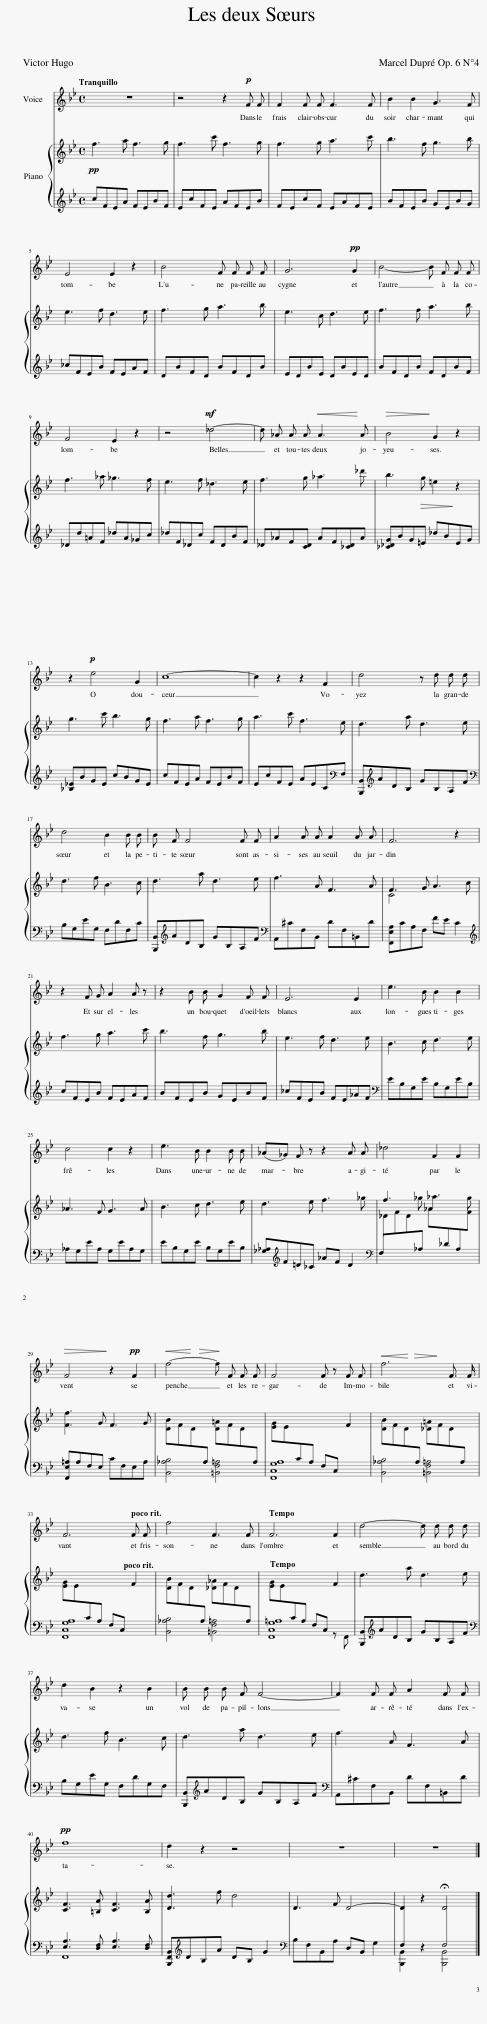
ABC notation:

X:1
%%score 1 { ( 2 4 ) | ( 3 5 ) }
L:1/8
Q:1/4=60
M:4/4
I:linebreak $
K:Bb
V:1 treble
V:2 treble
V:4 treble
V:3 treble
V:5 treble
V:1
 z8 | z4 z2!p! F F | F2 F F F3 F | B2 B2 G3 F |$ E4 E2 z2 | %5
 B4 F F F F | G6!pp! G2 | B4- B F F F |$ F4 E2 z2 | z4!mf! _d4- | %10
 d _A A A!<(! A3!<)! A |!>(! B4!>)! G2 z2 |$ z2!p! e4 G2 | c8- | c2 z2 z2 F2 | %15
 d4 z d d d |$ d4 B2 B B | B F F4 F F | A2 A A A2 A A | F6 z2 |$ %20
 z2 F G A2 A z | z2 B B G2 F F | E6 E2 | e3 B B2 B2 |$ c4 c2 z2 | %25
 e3 B B2 B B | (_A_G) F z z2 A A | _d4 F2 F2 |$!>(! F4!>)! z2!pp! F2 |!<(! f4-!<)!!>(! f!>)! F F F | %30
 F4 F z F F |!<(! f6!<)!!>(! F3/2!>)! F/ |$[Q:1/4=53] F6[Q:1/4=53] F F | f4 F3 F |[Q:1/4=60][Q:1/4=60] F6 F2 | %35
 d4- d d d d |$ d2 B2 z2 B2 | B B B F F4- | F2 F F A2 F F |$!pp! f8 | %40
 d2 z2 z4 | z8 | z8 |] %43
V:2
!pp! f3 a f3 g | f3 c' f3 g | f3 g a3 c' | b3 f g3 b |$ e3 f d3 e | %5
 f3 g a3 b | e3 c d3 e | f3 f a3 b |$ f3 _a _g3 f | e3 f _d3 e | %10
 f3 g _a3 _d' | b3!>(! g =e2!>)! z2 |$ g3 c' b3 g | f3 a f3 g | a3 c' f3 e | %15
 d3 a d3 e |$ d3 f B3 c | d3 a d3 e | f3 A F3 A | F3 G A3 c |$ %20
 f3 g a3 c' | b3 f g3 b | e3 f d3 e | B3 c d3 e |$ _A3 F G3 A | %25
 B3 c d3 e | d3 e f3 _g | f3 _g _a3 g |$ [Ff]3 G F3 G | [DB]FD[I:staff +1]A,[I:staff -1] [D=A]FD[I:staff +1]A, | %30
[I:staff -1] [EG]E[I:staff +1]CA, F,C,[I:staff -1] F2 | [DB]FD[I:staff +1]A,[I:staff -1] [_D=A]FD[I:staff +1]A, |$[I:staff -1] [EG]E[I:staff +1]CA, F,C,[I:staff -1] F2 | [DB]FD[I:staff +1]A,[I:staff -1] [_D_A]FD[I:staff +1]A, |[I:staff -1] [EG]E[I:staff +1]CA, F,C,[I:staff -1] F2 | %35
 d3 a d3 e |$ d3 f B3 c | d3 a d3 e | f3 A F3 A |$ [CF]3 [=B,A] [CF]3 [B,A] | %40
 [Dd]3 f d4 | D3 F D4- | D2 z2 !fermata!D4 |] %43
V:3
 cFEA FEBF | EcFE AFEB | FEcF EAFE | BFEB GEBG |$ _cFEB FEAF | %5
 DBFD BFDB | EDBE DBED | BFDB FDBF |$ _Dd=AF _dA_Gc | _dF_Dc FDBF | %10
 _D_AF[CD] AF[_CD]A | [_C_DG]BG=E _dBEG |$ [_B,_E]BGE cBGE | cFEA FEBF | EcFE AEC[K:bass]F, | %15
 [B,,,B,,][K:treble]ADB, GB,A,F |$[K:bass] B,G,EG, F,DF,C | [B,,,B,,][K:treble]ADB, GB,A,F |[K:bass] A,,^CF,B,, DF,=B,,D | [F,,E,A,]CA,F, FE C2 |$ %20
[K:treble] cFEB FEAF | BFEB GEBF | _cFEB FE_AF |[K:bass] EB,G,E B,G,EB, |$ _A,G,EA, G,EA,G, | %25
 EB,G,E B,G,EB, | [_G,_A,][K:treble]F=D_C _AF D2 |[K:bass] F,[I:staff -1]FD[I:staff +1]_A,[I:staff -1] _A[I:staff +1]_DA,[I:staff -1]F |$[I:staff +1] [F,,E,=A,]A,F,E, CF,E,A, | [B,,_A,B,]4 [=B,,F,=A,]4 | %30
 [F,,C,G,A,]8 | [B,,_A,B,]4 [=B,,F,=A,]4 |$ [F,,C,G,A,]8 | [B,,_A,B,]4 [=B,,F,=A,]4 | [F,,C,G,=A,]8 | %35
 [B,,,B,,][K:treble]ADB, GB,A,F |$[K:bass] B,G,EG, F,DG,F, | [B,,,B,,][K:treble]ADB, GB,A,F |[K:bass] A,,^CF,B,, DF,=B,,D |$ [E,A,]3 [D,F,] [E,A,]3 [D,F,] | %40
 [B,,,F,,B,,][K:treble]DB,A DB, G2 |[K:bass] B,F,B,,A, D,B,, G,2 | F,2 z2 F,4 |] %43
V:4
 x8 | x8 | x8 | x8 |$ x8 | %5
 x8 | x8 | x8 |$ x8 | x8 | %10
 x8 | x8 |$ x8 | x8 | x8 | %15
 x8 |$ x8 | x8 | x8 | C4 x4 |$ %20
 x8 | x8 | x8 | x8 |$ x8 | %25
 x8 | x8 | _D x7 |$ x8 | x8 | %30
 x8 | x8 |$ x8 | x8 | x8 | %35
 x8 |$ x8 | x8 | x8 |$ x8 | %40
 x8 | x8 | x8 |] %43
V:5
 x8 | x8 | x8 | x8 |$ x8 | %5
 x8 | x8 | x8 |$ x8 | x8 | %10
 x8 | x8 |$ x8 | x8 | x7[K:bass] x | %15
 x[K:treble] x7 |$[K:bass] x8 | x[K:treble] x7 |[K:bass] x8 | x8 |$ %20
[K:treble] x8 | x8 | x8 |[K:bass] x8 |$ x8 | %25
 x8 | x[K:treble] x7 |[K:bass] x8 |$ x8 | x8 | %30
 x8 | x8 |$ x8 | x8 | x6 z F,, | %35
 x[K:treble] x7 |$[K:bass] x8 | x[K:treble] x7 |[K:bass] x8 |$ F,,8 | %40
 x[K:treble] x7 |[K:bass] x8 | [B,,,B,,]2 x2 [B,,,B,,]4 |] %43
